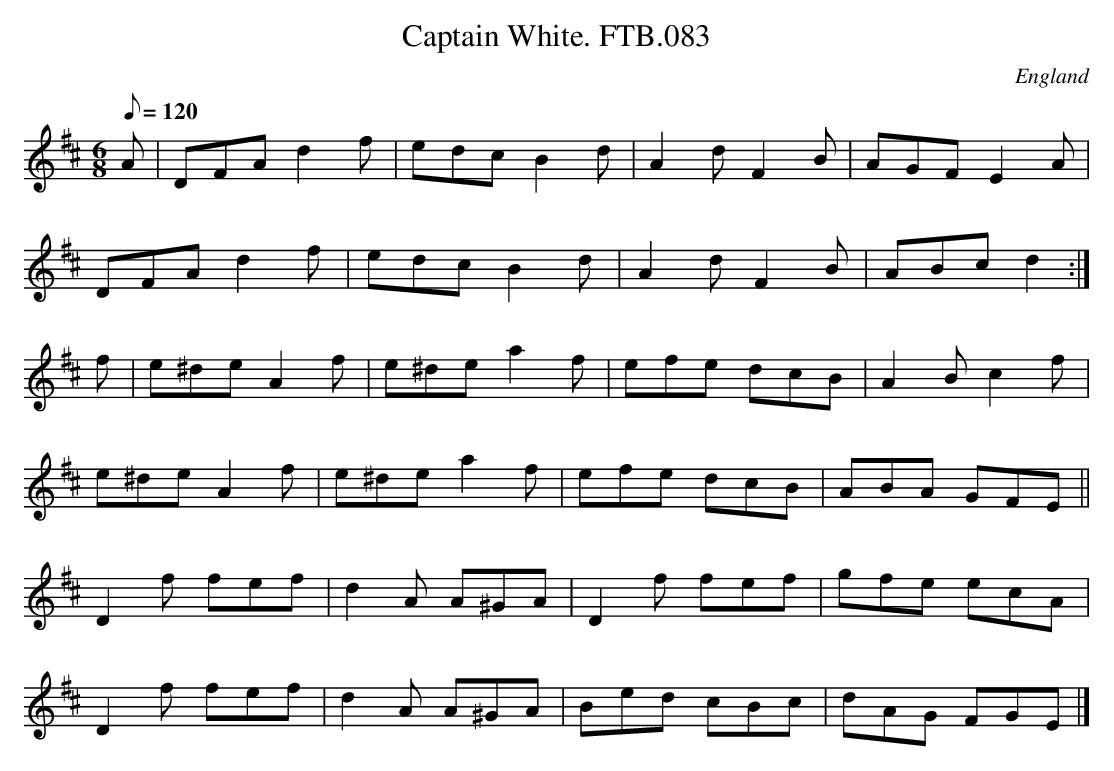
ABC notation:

X:1
T:Captain White. FTB.083
M:6/8
Q:120
O:England
K:D major
A|DFAd2f|edcB2d|A2dF2B|AGFE2A|
DFAd2f|edcB2d|A2dF2B|ABcd2:|
f|e^deA2f|e^dea2f|efe dcB|A2Bc2f|
e^deA2f|e^dea2f|efe dcB|ABA GFE||
D2f fef|d2A A^GA|D2f fef|gfe ecA|
D2f fef|d2A A^GA|Bed cBc|dAG FGE|]
